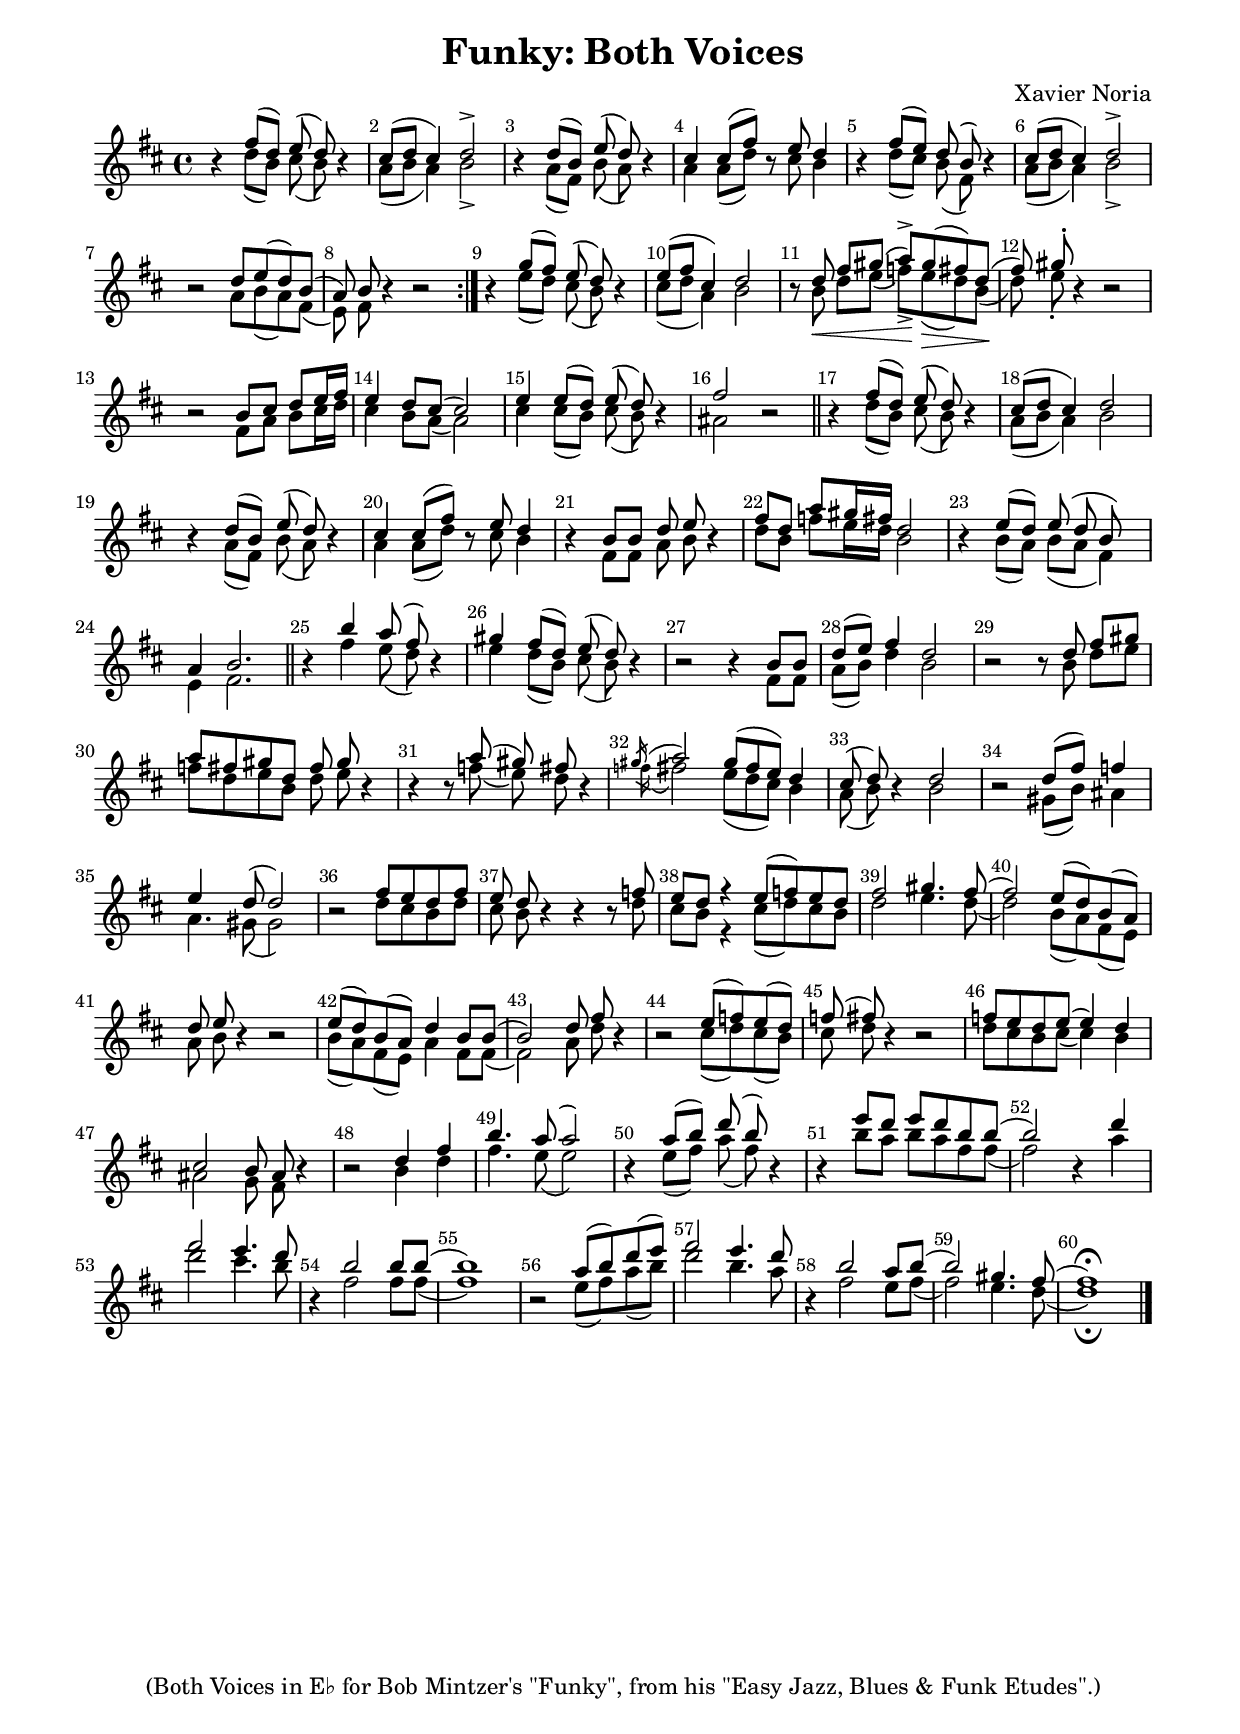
\version "2.16.1"

\include "../shared/common.ly"

\header {
  title    = "Funky: Both Voices"
  composer = "Xavier Noria"
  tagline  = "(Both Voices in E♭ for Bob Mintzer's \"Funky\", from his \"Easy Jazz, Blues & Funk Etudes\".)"
}

melody = \relative c'' {
  \clef treble
  \key d \major
  \time 4/4
  
  \repeat volta 2 {
    % 1
    r4 << fs8( \\ d8( >> << d8) \\ b8) >> << e8( \\ cs8( >> << d8) \\ b8) >> r4 |

    % 2
    << cs8( \\ a8( >> << d8 \\ b >> << cs4) \\ a) >> << d2-> \\ b-> >> |

    % 3
    r4 << d8( \\ a8( >> << b8) \\ fs8) >> << e'8( \\ b8( >> << d8) \\ a) >> r4 |

    % 4
    << cs4 \\ a4 >> << cs8( \\ a8( >> << fs'8) \\ d8) >> r8 << e8 \\ cs8 >> << d4 \\ b4>> |

    % 5
    r4 << fs'8( \\ d8( >> << e8) \\ cs8) >> << d8( \\ b8( >> << b8) \\ fs8) >> r4 |

    % 6
    << cs'8( \\ a8( >> << d8 \\ b8 >> << cs4) \\ a4) >> << d2-> \\ b2-> >> |

    % 7
    r2 << { d8 e8( d8) b8( } \\ {a8 b8( a8) fs8( } >> |

    % 8
    << { a8) b8 } \\ { e,8) fs8 } >> r4 r2 |
  }

  % ---------------------------------------------------------------------------

  % 9
  r4 << g'8( \\ e8( >> << fs8) \\ d8) >> << e8( \\ cs8( >> << d8) \\ b8) >> r4 |

  % 10
  << e8( \\ cs8( >> << fs8 \\ d >> << cs4) \\ a4) >> << d2 \\ b >> |

  % 11
  r8 << { d8\< fs8[  gs8]( a8->\!) gs8\>( fs8) d8\!( } \\ { b8 d8[ e8]( f8->) e8( d8) b8( } >> |

  % 12
  << { fs'8) gs8-. } \\ { d8) e8-. } >> r4 r2 |

  % 13
  r2 << b8 \\ fs8 >> << cs'8 \\ a8 >>  << d8 \\ b8 >> << e16 \\ cs16 >> << fs16 \\ d16 >> |

  % 14
  << e4 \\ cs4 >> << d8 \\ b8 >> << cs8( \\ a8( >>  << cs2) \\ a2) >> |

  % 15
  << e'4 \\ cs4 >> << e8( \\ cs8( >> << d8) \\ b8) >> << e8( \\ cs8( >> << d8) \\ b8) >> r4 |

  % 16
  << fs'2 \\ as,2 >> r2 \bar "||"

  % ---------------------------------------------------------------------------

  % 17
  r4 << fs'8( \\ d8( >> << d8) \\ b8) >> << e8( \\ cs8( >> << d8) \\ b8) >> r4 |

  % 18
  << cs8( \\ a8( >> << d8 \\ b >> << cs4) \\ a) >> << d2 \\ b >> |

  % 19
  r4 << d8( \\ a8( >> << b8) \\ fs8) >> << e'8( \\ b8( >> << d8) \\ a) >> r4 |

  % 20
  << cs4 \\ a4 >> << cs8( \\ a8( >> << fs'8) \\ d8) >> r8 << e8 \\ cs8 >> << d4 \\ b4>> |

  % 21d
  r4 << b8 \\ fs8 >> << b8 \\ fs8 >> << d'8 \\ a8 >>  << e'8 \\ b8 >> r4 |

  % 22
  << fs'8 \\ d8 >> << d8 \\ b8 >>  << a'8 \\ f8 >>  << gs16 \\ e16 >>  << fs16 \\ d16 >>  << d2 \\ b2 >> |

  % 23
  r4 << e8( \\ b8( >> << d8) \\ a8) >> << e'8( \\ b8( >> << d8 \\ a8 >> << b8) \\ fs4) >> |

  % 24
  << a4 \\ e4 >> << b'2. \\ fs2. >> \bar "||"

  % ---------------------------------------------------------------------------

  % 25
  r4 << b'4 \\ fs4 >> << a8( \\ e8( >> << fs8) \\ d8) >>  r4 |

  % 26
  << gs4 \\ e4 >>  << fs8( \\ d8( >> << d8) \\ b8) >>  << e8( \\ cs8( >> << d8) \\ b8) >> r4 |

  % 27
  r2 r4 << b8 \\ fs8 >> << b8 \\ fs8 >> |

  % 28
  << d'8( \\ a8( >> << e'8) \\ b8) >>  << fs'4 \\ d4 >> << d2 \\ b2 >> |

  % 29
  r2 r8 << d8 \\ b8 >> << fs'8[ \\ d8[ >> << gs8] \\ e8] >> |

  % 30
  << a8 \\ f8 >>  << fs8 \\ d8 >> << gs8 \\ e8 >>  << d8 \\ b8 >> << fs'8 \\ d8 >> << gs8 \\ e8 >> r4 |

  % 31
  r4 r8 << a8( \\ f8( >> << gs8) \\ e8) >> << fs8 \\ d8 >> r4 |

  % 32
  << \acciaccatura gs16 \\ \acciaccatura f16 >> << a2 \\ fs2 >> \times 2/3 { << gs8( \\ e8( >> << fs8 \\ d8 >> << e8) \\ cs8) >>  } << d4 \\ b4 >> |

  % 33
  << cs8( \\ a8( >> << d8) \\ b8) >> r4 << d2 \\ b2 >> |

  % 34
  r2 << d8( \\ gs,8( >> << fs'8) \\ b,8) >> << f'4 \\ as,4 >> |

  % 35
  << e'4 \\ a,4. >> << d8( \\ gs,8( >> << d'2) \\ gs,2) >> |

  % 36
  r2 << { fs'8 e8 d8 fs8 } \\ { d8 cs8 b8 d8 } >> |

  % 37
  << { e8 d8 } \\ { cs8 b8 } >> r4 r4 r8 << f'8 \\ d8 >> |

  % 38
  << { e8 d8 r4 e8( f8) e8 d8 } \\ { cs8 b8 r4 cs8( d8) cs8 b8 } >> |

  % 39
  << { fs'2 gs4. fs8( } \\ { d2 e4. d8( } >> |

  % 40
  << fs2) \\ d2) >> << { e8( d8) b8( a8) } \\ { b8( a8) fs8( e8) } >> |

  % 41
  << { d'8 e8 } \\ { a,8 b8 } >> r4 r2 |

  % 42
  << {e8( d8) b8( a8) d4 b8 b8(} \\ { b8( a8) fs8( e8) a4 fs8 fs8( } >>|

  % 43
  << {b2) d8 fs8} \\ { fs,2) a8 d8 } >> r4|

  % 44
  r2 << { e8( f8) e8( d8) } \\ { cs8( d8) cs8( b8) } >> |

  % 45
  << { f'8( fs8) } \\ { cs8 d8 } >>  r4 r2 |

  % 46
  << { f8 e8 d8 e8( e4) d4 } \\ { d8 cs8 b8 cs8( cs4) b4 } >> |

  % 47
  << { cs2 b8 as8 } \\ { as2 g8 fs8 }>> r4 |

  % 48
  r2 << { d'4 fs4 } \\ { b,4 d4 } >> |

  % 49
  << { b'4. a8( a2) } \\ { fs4. e8( e2) } >> |

  % 50
  r4 << { a8( b8) d8( b8) } \\ { e,8( fs8) a8( fs8) } >>  r4 |

  % 51
  r4 << { e'8 d8 e8 d8 b8 b8( } \\ { b8 a8 b8 a8 fs8 fs8( } >> |

  % 52
  <<  b2) \\ fs2) >> r4 << d'4 \\ a4 >> |

  % 53
  << { fs'2 e4. d8 } \\ { d2 cs4. b8 } >> |

  % 54
  r4 << { b2 b8 b8( } \\ {fs2 fs8 fs8( } >> |

  % 55
  << b1) \\ fs1) >> |

  % 56
  r2 << {a8( b8) d8( e8) } \\ { e,8( fs8) a8( b8) } >> |

  % 57
  << {fs'2 e4. d8} \\ { d2 b4. a8 } >> |

  % 58
  r4 << { b2 a8 b8( } \\ { fs2 e8 fs8( } >> |

  % 59
  << { b2) gs4. fs8( } \\ { fs2) e4. d8( } >> |

  % 60
  << fs1)\fermata \\ d1)\fermata >>  \bar "|."
}

\score {
  { \melody }
}
